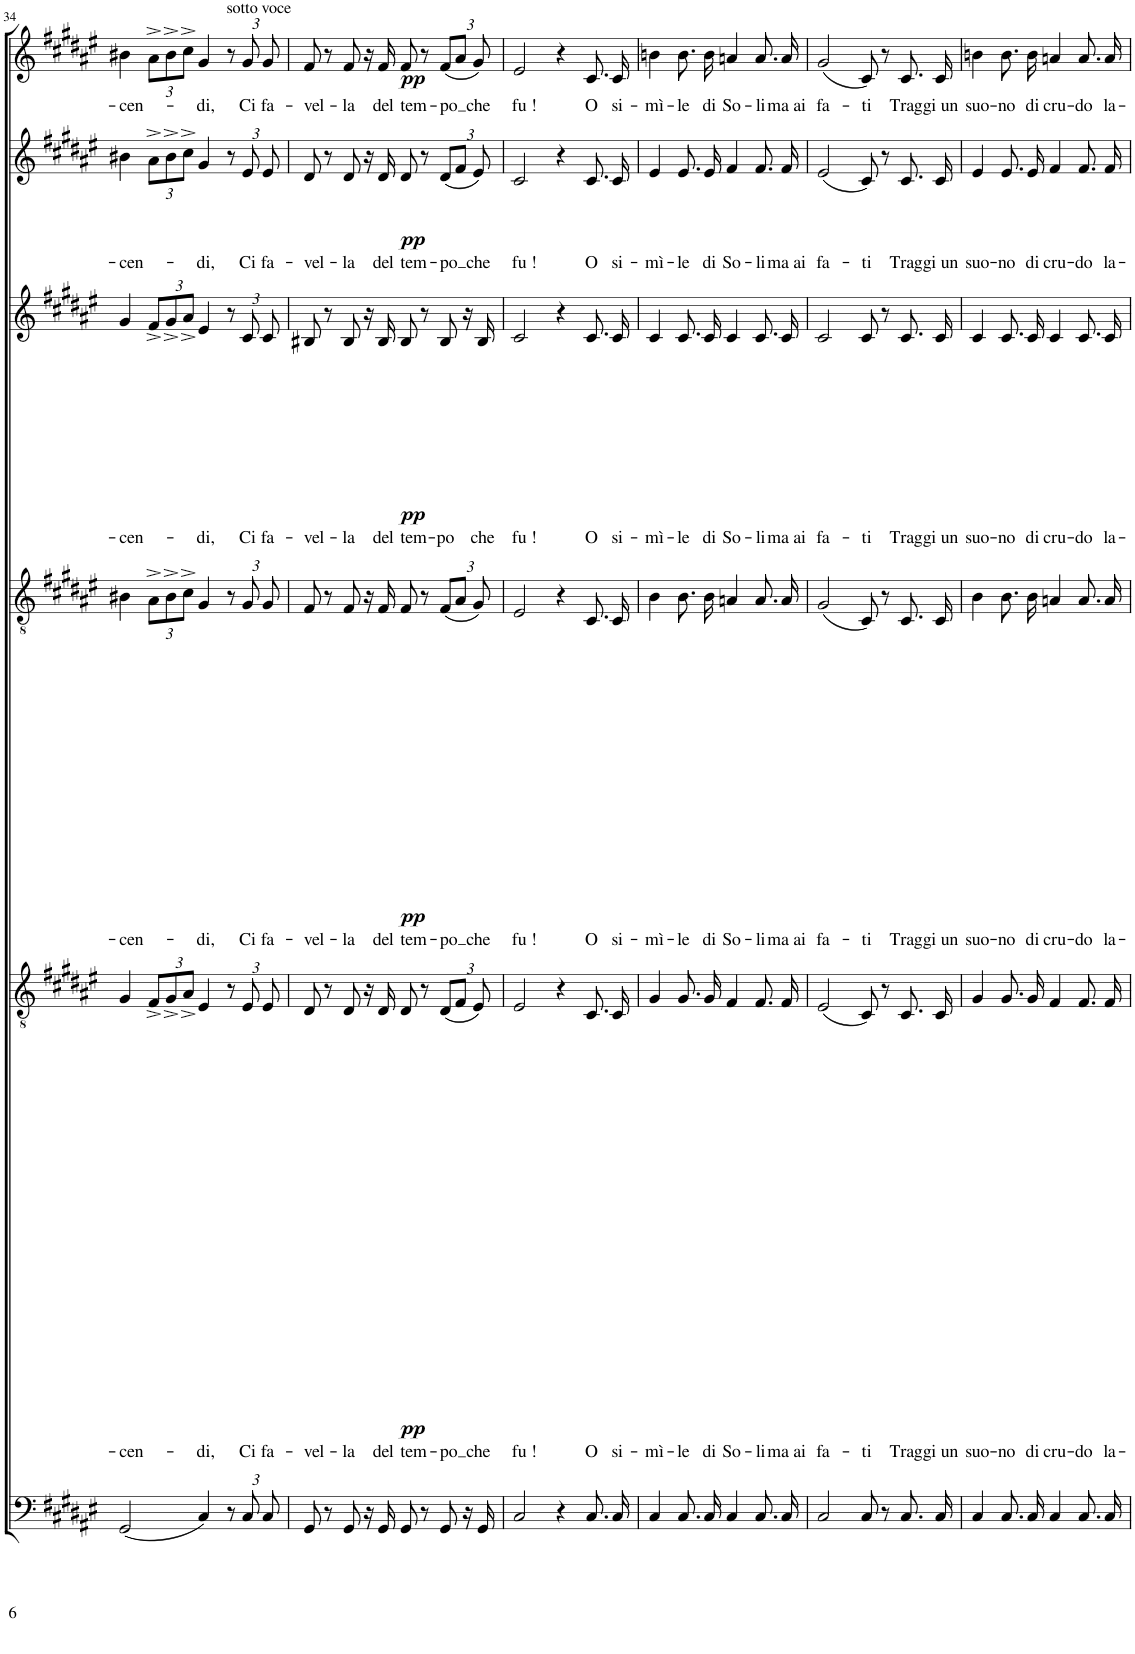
**kern	**text	**dynam	**kern	**text	**dynam	**kern	**text	**dynam	**kern	**text	**dynam	**kern	**text	**dynam	**kern	**text	**dynam
*part6	*part6	*part6	*part5	*part5	*part5	*part4	*part4	*part4	*part3	*part3	*part3	*part2	*part2	*part2	*part1	*part1	*part1
*staff6	*staff6	*staff6	*staff5	*staff5	*staff5	*staff4	*staff4	*staff4	*staff3	*staff3	*staff3	*staff2	*staff2	*staff2	*staff1	*staff1	*staff1
*I"B	*	*	*I"TII	*	*	*I"TI	*	*	*I"A	*	*	*I"SII	*	*	*I"SI	*	*
!!LO:PB:g=z
*clefF4	*	*	*clefGv2	*	*	*clefGv2	*	*	*clefG2	*	*	*clefG2	*	*	*clefG2	*	*
*k[f#c#g#d#a#e#]	*	*	*k[f#c#g#d#a#e#]	*	*	*k[f#c#g#d#a#e#]	*	*	*k[f#c#g#d#a#e#]	*	*	*k[f#c#g#d#a#e#]	*	*	*k[f#c#g#d#a#e#]	*	*
*M4/4	*	*	*M4/4	*	*	*M4/4	*	*	*M4/4	*	*	*M4/4	*	*	*M4/4	*	*
*met(c)	*	*	*met(c)	*	*	*met(c)	*	*	*met(c)	*	*	*met(c)	*	*	*met(c)	*	*
=34	=34	=34	=34	=34	=34	=34	=34	=34	=34	=34	=34	=34	=34	=34	=34	=34	=34
!	!LO:LY:b	!	!	!LO:LY:b	!	!	!LO:LY:b	!	!	!LO:LY:b	!	!	!LO:LY:b	!	!	!LO:LY:b	!
(2GG#/	-cen-	.	4G#/	-cen-	.	4B#X\	-cen-	.	4g#/	-cen-	.	4b#X\	-cen-	.	4b#X\	-cen-	.
*	*	*	*Xbrackettup	*	*	*Xbrackettup	*	*	*Xbrackettup	*	*	*Xbrackettup	*	*	*Xbrackettup	*	*
.	.	.	12F#^/L	.	.	12A#^\L	.	.	12f#^/L	.	.	12a#^\L	.	.	12a#^\L	.	.
.	.	.	12G#^/	.	.	12B#^\	.	.	12g#^/	.	.	12b#^\	.	.	12b#^\	.	.
.	.	.	12A#^/J	.	.	12c#^\J	.	.	12a#^/J	.	.	12cc#^\J	.	.	12cc#^\J	.	.
!	!LO:LY:b	!	!	!LO:LY:b	!	!	!LO:LY:b	!	!	!LO:LY:b	!	!	!LO:LY:b	!	!	!LO:LY:b	!
4C#/)	-di,	.	4E#/	-di,	.	4G#/	-di,	.	4e#/	-di,	.	4g#/	-di,	.	4g#/	-di,	.
*Xbrackettup	*	*	*	*	*	*	*	*	*	*	*	*	*	*	*	*	*
!	!	!	!	!	!	!	!	!	!	!	!	!	!	!	!LO:TX:a:t=sotto voce	!	!
!	!	!LO:DY:b	!	!	!LO:DY:b	!	!	!LO:DY:b	!	!	!LO:DY:b	!	!	!LO:DY:b	!	!	!LO:DY:b
12r	.	pp	12r	.	pp	12r	.	pp	12r	.	pp	12r	.	pp	12r	.	pp
!	!LO:LY:b	!	!	!LO:LY:b	!	!	!LO:LY:b	!	!	!LO:LY:b	!	!	!LO:LY:b	!	!	!LO:LY:b	!
12C#/L	Ci	.	12E#/	Ci	.	12G#/	Ci	.	12c#/	Ci	.	12e#/	Ci	.	12g#/	Ci	.
!	!LO:LY:b	!	!	!LO:LY:b	!	!	!LO:LY:b	!	!	!LO:LY:b	!	!	!LO:LY:b	!	!	!LO:LY:b	!
12C#/J	fa-	.	12E#/	fa-	.	12G#/	fa-	.	12c#/	fa-	.	12e#/	fa-	.	12g#/	fa-	.
=35	=35	=35	=35	=35	=35	=35	=35	=35	=35	=35	=35	=35	=35	=35	=35	=35	=35
!	!LO:LY:b	!	!	!LO:LY:b	!	!	!LO:LY:b	!	!	!LO:LY:b	!	!	!LO:LY:b	!	!	!LO:LY:b	!
8GG#/	-vel-	.	8D#/	-vel-	.	8F#/	-vel-	.	8B#X/	-vel-	.	8d#/	-vel-	.	8f#/	-vel-	.
8r	.	.	8r	.	.	8r	.	.	8r	.	.	8r	.	.	8r	.	.
!	!LO:LY:b	!	!	!LO:LY:b	!	!	!LO:LY:b	!	!	!LO:LY:b	!	!	!LO:LY:b	!	!	!LO:LY:b	!
8GG#/	-la	.	8D#/	-la	.	8F#/	-la	.	8B#/	-la	.	8d#/	-la	.	8f#/	-la	.
16r	.	.	16r	.	.	16r	.	.	16r	.	.	16r	.	.	16r	.	.
!	!LO:LY:b	!	!	!LO:LY:b	!	!	!LO:LY:b	!	!	!LO:LY:b	!	!	!LO:LY:b	!	!	!LO:LY:b	!
16GG#/	del	.	16D#/	del	.	16F#/	del	.	16B#/	del	.	16d#/	del	.	16f#/	del	.
!	!LO:LY:b	!	!	!LO:LY:b	!	!	!LO:LY:b	!	!	!LO:LY:b	!	!	!LO:LY:b	!	!	!LO:LY:b	!
8GG#/	tem-	.	8D#/	tem-	.	8F#/	tem-	.	8B#/	tem-	.	8d#/	tem-	.	8f#/	tem-	.
8r	.	.	8r	.	.	8r	.	.	8r	.	.	8r	.	.	8r	.	.
!	!LO:LY:b	!	!	!LO:LY:b	!	!	!LO:LY:b	!	!	!LO:LY:b	!	!	!LO:LY:b	!	!	!LO:LY:b	!
8GG#/	-po	.	(12D#/L	-po	.	(12F#/L	-po	.	8B#/	-po	.	(12d#/L	-po	.	(12f#/L	-po	.
.	.	.	12F#/J	.	.	12A#/J	.	.	.	.	.	12f#/J	.	.	12a#/J	.	.
16r	.	.	.	.	.	.	.	.	16r	.	.	.	.	.	.	.	.
!	!	!	!	!LO:LY:b	!	!	!LO:LY:b	!	!	!	!	!	!LO:LY:b	!	!	!LO:LY:b	!
.	.	.	12E#/)	che	.	12G#/)	che	.	.	.	.	12e#/)	che	.	12g#/)	che	.
!	!LO:LY:b	!	!	!	!	!	!	!	!	!LO:LY:b	!	!	!	!	!	!	!
16GG#/	che	.	.	.	.	.	.	.	16B#/	che	.	.	.	.	.	.	.
=36	=36	=36	=36	=36	=36	=36	=36	=36	=36	=36	=36	=36	=36	=36	=36	=36	=36
!	!LO:LY:b	!	!	!LO:LY:b	!	!	!LO:LY:b	!	!	!LO:LY:b	!	!	!LO:LY:b	!	!	!LO:LY:b	!
2C#/	fu !	.	2E#/	fu !	.	2E#/	fu !	.	2c#/	fu !	.	2c#/	fu !	.	2e#/	fu !	.
4r	.	.	4r	.	.	4r	.	.	4r	.	.	4r	.	.	4r	.	.
!	!LO:LY:b	!	!	!LO:LY:b	!	!	!LO:LY:b	!	!	!LO:LY:b	!	!	!LO:LY:b	!	!	!LO:LY:b	!
8.C#/L	O	.	8.C#/	O	.	8.C#/	O	.	8.c#/	O	.	8.c#/	O	.	8.c#/	O	.
!	!LO:LY:b	!	!	!LO:LY:b	!	!	!LO:LY:b	!	!	!LO:LY:b	!	!	!LO:LY:b	!	!	!LO:LY:b	!
16C#/Jk	si-	.	16C#/	si-	.	16C#/	si-	.	16c#/	si-	.	16c#/	si-	.	16c#/	si-	.
=37	=37	=37	=37	=37	=37	=37	=37	=37	=37	=37	=37	=37	=37	=37	=37	=37	=37
!	!LO:LY:b	!	!	!LO:LY:b	!	!	!LO:LY:b	!	!	!LO:LY:b	!	!	!LO:LY:b	!	!	!LO:LY:b	!
4C#/	-mì-	.	4G#/	-mì-	.	4B\	-mì-	.	4c#/	-mì-	.	4e#/	-mì-	.	4bn\	-mì-	.
!	!LO:LY:b	!	!	!LO:LY:b	!	!	!LO:LY:b	!	!	!LO:LY:b	!	!	!LO:LY:b	!	!	!LO:LY:b	!
8.C#/L	-le	.	8.G#/	-le	.	8.B\	-le	.	8.c#/	-le	.	8.e#/	-le	.	8.b\	-le	.
!	!LO:LY:b	!	!	!LO:LY:b	!	!	!LO:LY:b	!	!	!LO:LY:b	!	!	!LO:LY:b	!	!	!LO:LY:b	!
16C#/Jk	di	.	16G#/	di	.	16B\	di	.	16c#/	di	.	16e#/	di	.	16b\	di	.
!	!LO:LY:b	!	!	!LO:LY:b	!	!	!LO:LY:b	!	!	!LO:LY:b	!	!	!LO:LY:b	!	!	!LO:LY:b	!
4C#/	So-	.	4F#/	So-	.	4An/	So-	.	4c#/	So-	.	4f#/	So-	.	4an/	So-	.
!	!LO:LY:b	!	!	!LO:LY:b	!	!	!LO:LY:b	!	!	!LO:LY:b	!	!	!LO:LY:b	!	!	!LO:LY:b	!
8.C#/L	-li-	.	8.F#/	-li-	.	8.A/	-li-	.	8.c#/	-li-	.	8.f#/	-li-	.	8.a/	-li-	.
!	!LO:LY:b	!	!	!LO:LY:b	!	!	!LO:LY:b	!	!	!LO:LY:b	!	!	!LO:LY:b	!	!	!LO:LY:b	!
16C#/Jk	-ma ai	.	16F#/	-ma ai	.	16A/	-ma ai	.	16c#/	-ma ai	.	16f#/	-ma ai	.	16a/	-ma ai	.
=38	=38	=38	=38	=38	=38	=38	=38	=38	=38	=38	=38	=38	=38	=38	=38	=38	=38
!	!LO:LY:b	!	!	!LO:LY:b	!	!	!LO:LY:b	!	!	!LO:LY:b	!	!	!LO:LY:b	!	!	!LO:LY:b	!
2C#/	fa-	.	(2E#/	fa-	.	(2G#/	fa-	.	2c#/	fa-	.	(2e#/	fa-	.	(2g#/	fa-	.
!	!LO:LY:b	!	!	!LO:LY:b	!	!	!LO:LY:b	!	!	!LO:LY:b	!	!	!LO:LY:b	!	!	!LO:LY:b	!
8C#/	-ti	.	8C#/)	-ti	.	8C#/)	-ti	.	8c#/	-ti	.	8c#/)	-ti	.	8c#/)	-ti	.
8r	.	.	8r	.	.	8r	.	.	8r	.	.	8r	.	.	8r	.	.
!	!LO:LY:b	!	!	!LO:LY:b	!	!	!LO:LY:b	!	!	!LO:LY:b	!	!	!LO:LY:b	!	!	!LO:LY:b	!
8.C#/L	Trag-	.	8.C#/	Trag-	.	8.C#/	Trag-	.	8.c#/	Trag-	.	8.c#/	Trag-	.	8.c#/	Trag-	.
!	!LO:LY:b	!	!	!LO:LY:b	!	!	!LO:LY:b	!	!	!LO:LY:b	!	!	!LO:LY:b	!	!	!LO:LY:b	!
16C#/Jk	-gi un	.	16C#/	-gi un	.	16C#/	-gi un	.	16c#/	-gi un	.	16c#/	-gi un	.	16c#/	-gi un	.
=39	=39	=39	=39	=39	=39	=39	=39	=39	=39	=39	=39	=39	=39	=39	=39	=39	=39
!	!LO:LY:b	!	!	!LO:LY:b	!	!	!LO:LY:b	!	!	!LO:LY:b	!	!	!LO:LY:b	!	!	!LO:LY:b	!
4C#/	suo-	.	4G#/	suo-	.	4B\	suo-	.	4c#/	suo-	.	4e#/	suo-	.	4bn\	suo-	.
!	!LO:LY:b	!	!	!LO:LY:b	!	!	!LO:LY:b	!	!	!LO:LY:b	!	!	!LO:LY:b	!	!	!LO:LY:b	!
8.C#/L	-no	.	8.G#/	-no	.	8.B\	-no	.	8.c#/	-no	.	8.e#/	-no	.	8.b\	-no	.
!	!LO:LY:b	!	!	!LO:LY:b	!	!	!LO:LY:b	!	!	!LO:LY:b	!	!	!LO:LY:b	!	!	!LO:LY:b	!
16C#/Jk	di	.	16G#/	di	.	16B\	di	.	16c#/	di	.	16e#/	di	.	16b\	di	.
!	!LO:LY:b	!	!	!LO:LY:b	!	!	!LO:LY:b	!	!	!LO:LY:b	!	!	!LO:LY:b	!	!	!LO:LY:b	!
4C#/	cru-	.	4F#/	cru-	.	4An/	cru-	.	4c#/	cru-	.	4f#/	cru-	.	4an/	cru-	.
!	!LO:LY:b	!	!	!LO:LY:b	!	!	!LO:LY:b	!	!	!LO:LY:b	!	!	!LO:LY:b	!	!	!LO:LY:b	!
8.C#/L	-do	.	8.F#/	-do	.	8.A/	-do	.	8.c#/	-do	.	8.f#/	-do	.	8.a/	-do	.
!	!LO:LY:b	!	!	!LO:LY:b	!	!	!LO:LY:b	!	!	!LO:LY:b	!	!	!LO:LY:b	!	!	!LO:LY:b	!
16C#/Jk	la-	.	16F#/	la-	.	16A/	la-	.	16c#/	la-	.	16f#/	la-	.	16a/	la-	.
=	=	=	=	=	=	=	=	=	=	=	=	=	=	=	=	=	=
*-	*-	*-	*-	*-	*-	*-	*-	*-	*-	*-	*-	*-	*-	*-	*-	*-	*-
